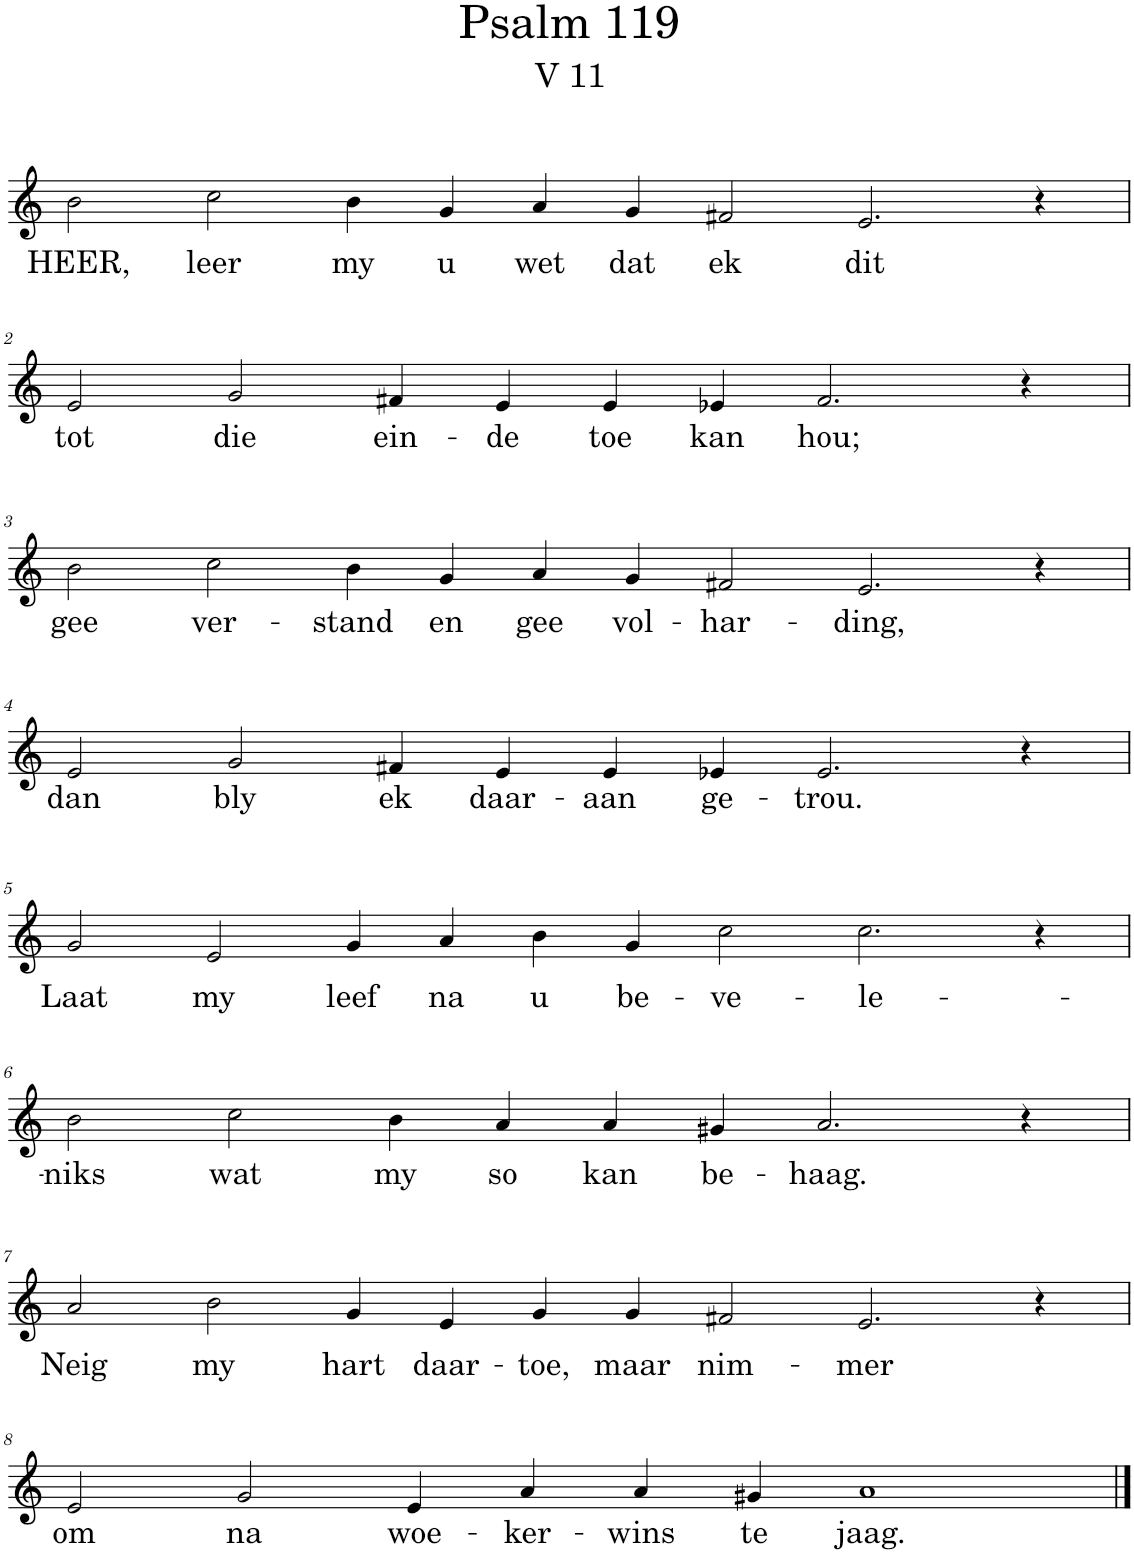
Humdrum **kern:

**kern	**text
*part1	*part1
*staff1	*staff1
*I"Pipe Organ	*
*I'Org.	*
*clefG2	*
*k[]	*
*M14/4	*
=1	=1
!	!LO:LY:b
2b\	HEER,
!	!LO:LY:b
2cc\	leer
!	!LO:LY:b
4b\	my
!	!LO:LY:b
4g/	u
!	!LO:LY:b
4a/	wet
!	!LO:LY:b
4g/	dat
!	!LO:LY:b
2f#X/	ek
!	!LO:LY:b
2.e/	dit
4r	.
!!LO:LB:g=z
=2	=2
*M12/4	*
!	!LO:LY:b
2e/	tot
!	!LO:LY:b
2g/	die
!	!LO:LY:b
4f#X/	ein-
!	!LO:LY:b
4e/	-de
!	!LO:LY:b
4e/	toe
!	!LO:LY:b
4e-X/	kan
!	!LO:LY:b
2.f#/	hou;
4r	.
!!LO:LB:g=z
=3	=3
*M14/4	*
!	!LO:LY:b
2b\	gee
!	!LO:LY:b
2cc\	ver-
!	!LO:LY:b
4b\	-stand
!	!LO:LY:b
4g/	en
!	!LO:LY:b
4a/	gee
!	!LO:LY:b
4g/	vol-
!	!LO:LY:b
2f#X/	-har-
!	!LO:LY:b
2.e/	-ding,
4r	.
!!LO:LB:g=z
=4	=4
*M12/4	*
!	!LO:LY:b
2e/	dan
!	!LO:LY:b
2g/	bly
!	!LO:LY:b
4f#X/	ek
!	!LO:LY:b
4e/	daar-
!	!LO:LY:b
4e/	-aan
!	!LO:LY:b
4e-X/	ge-
!	!LO:LY:b
2.e-/	-trou.
4r	.
!!LO:LB:g=z
=5	=5
*M14/4	*
!	!LO:LY:b
2g/	Laat
!	!LO:LY:b
2e/	my
!	!LO:LY:b
4g/	leef
!	!LO:LY:b
4a/	na
!	!LO:LY:b
4b\	u
!	!LO:LY:b
4g/	be-
!	!LO:LY:b
2cc\	-ve-
!	!LO:LY:b
2.cc\	-le-
4r	.
!!LO:LB:g=z
=6	=6
*M12/4	*
!	!LO:LY:b
2b\	-niks
!	!LO:LY:b
2cc\	wat
!	!LO:LY:b
4b\	my
!	!LO:LY:b
4a/	so
!	!LO:LY:b
4a/	kan
!	!LO:LY:b
4g#X/	be-
!	!LO:LY:b
2.a/	-haag.
4r	.
!!LO:LB:g=z
=7	=7
*M14/4	*
!	!LO:LY:b
2a/	Neig
!	!LO:LY:b
2b\	my
!	!LO:LY:b
4g/	hart
!	!LO:LY:b
4e/	daar-
!	!LO:LY:b
4g/	-toe,
!	!LO:LY:b
4g/	maar
!	!LO:LY:b
2f#X/	nim-
!	!LO:LY:b
2.e/	-mer
4r	.
!!LO:LB:g=z
=8	=8
!	!LO:LY:b
2e/	om
!	!LO:LY:b
2g/	na
!	!LO:LY:b
4e/	woe-
!	!LO:LY:b
4a/	-ker-
!	!LO:LY:b
4a/	-wins
!	!LO:LY:b
4g#X/	te
!	!LO:LY:b
1a	jaag.
==	==
*-	*-
